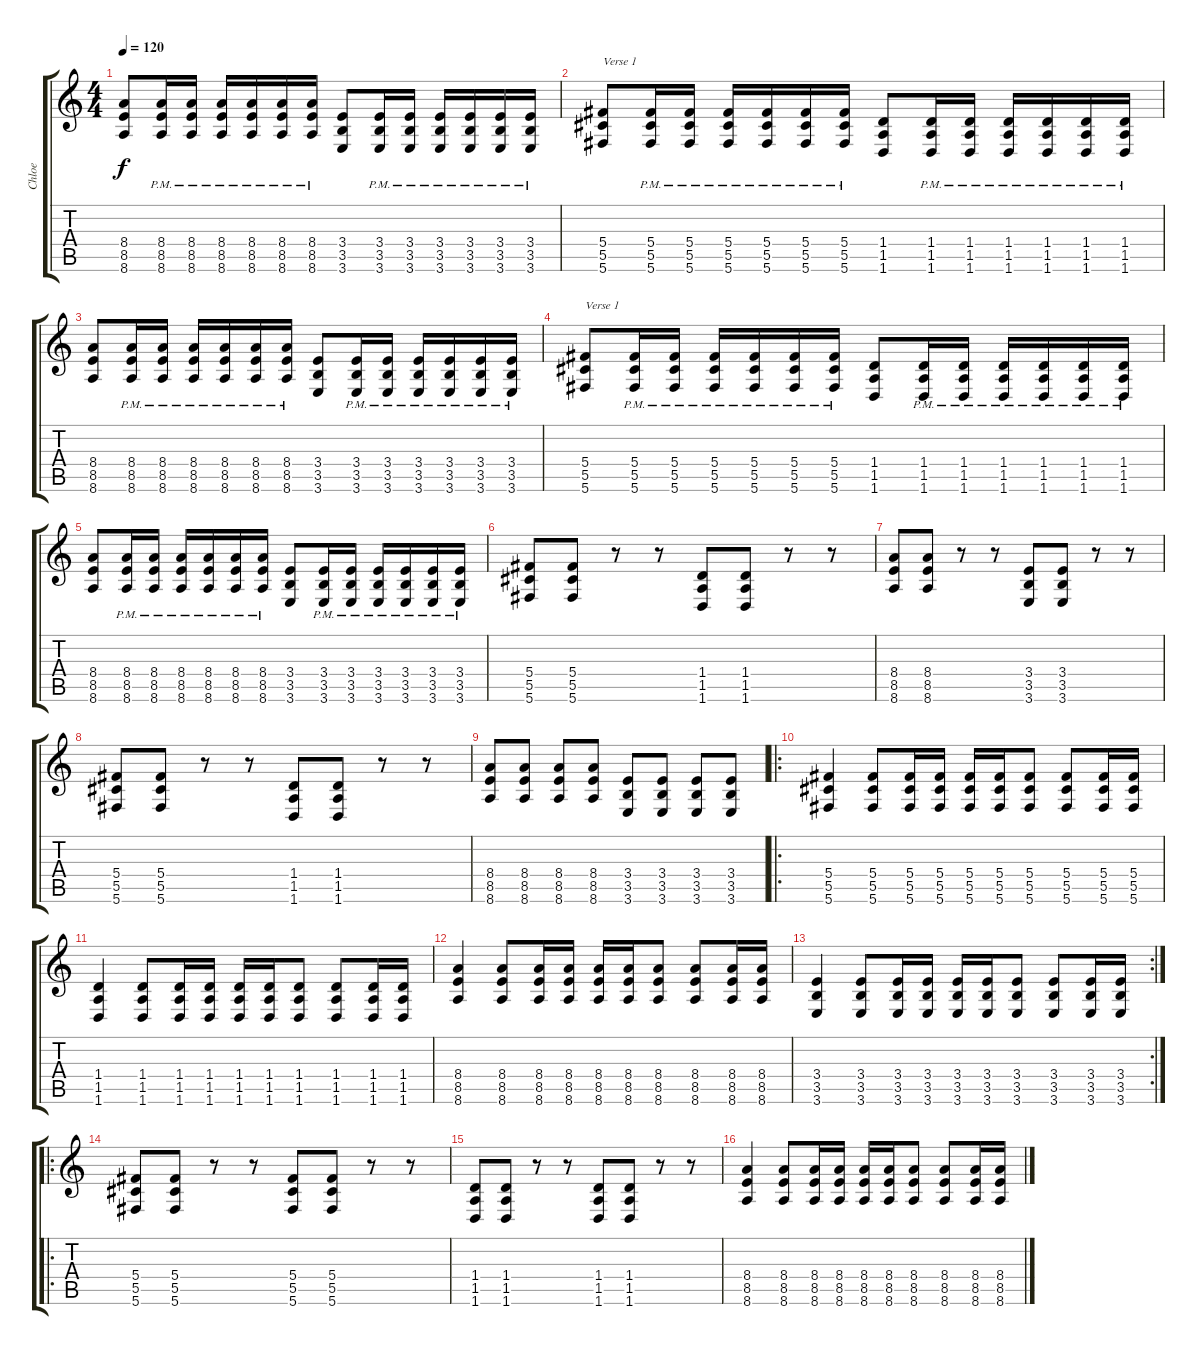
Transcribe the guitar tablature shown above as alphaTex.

\track ("Chloe" "Chloe") {instrument distortionguitar}
\staff {score tabs}
\tuning (Eb4 Bb3 Gb3 Db3 Ab2 Db2) {hide}
\ts (4 4)
\tempo 120
\clef g2
\ks c
(8.4 8.5 8.6).8{dy f} (8.4{pm} 8.5{pm} 8.6{pm}).16 (8.4{pm} 8.5{pm} 8.6{pm}).16 (8.4{pm} 8.5{pm} 8.6{pm}).16 (8.4{pm} 8.5{pm} 8.6{pm}).16 (8.4{pm} 8.5{pm} 8.6{pm}).16 (8.4{pm} 8.5{pm} 8.6{pm}).16 (3.4 3.5 3.6).8 (3.4{pm} 3.5{pm} 3.6{pm}).16 (3.4{pm} 3.5{pm} 3.6{pm}).16 (3.4{pm} 3.5{pm} 3.6{pm}).16 (3.4{pm} 3.5{pm} 3.6{pm}).16 (3.4{pm} 3.5{pm} 3.6{pm}).16 (3.4{pm} 3.5{pm} 3.6{pm}).16 |
(5.4 5.5 5.6).8{txt "Verse 1"} (5.4{pm} 5.5{pm} 5.6{pm}).16 (5.4{pm} 5.5{pm} 5.6{pm}).16 (5.4{pm} 5.5{pm} 5.6{pm}).16 (5.4{pm} 5.5{pm} 5.6{pm}).16 (5.4{pm} 5.5{pm} 5.6{pm}).16 (5.4{pm} 5.5{pm} 5.6{pm}).16 (1.4 1.5 1.6).8 (1.4{pm} 1.5{pm} 1.6{pm}).16 (1.4{pm} 1.5{pm} 1.6{pm}).16 (1.4{pm} 1.5{pm} 1.6{pm}).16 (1.4{pm} 1.5{pm} 1.6{pm}).16 (1.4{pm} 1.5{pm} 1.6{pm}).16 (1.4{pm} 1.5{pm} 1.6{pm}).16 |
(8.4 8.5 8.6).8 (8.4{pm} 8.5{pm} 8.6{pm}).16 (8.4{pm} 8.5{pm} 8.6{pm}).16 (8.4{pm} 8.5{pm} 8.6{pm}).16 (8.4{pm} 8.5{pm} 8.6{pm}).16 (8.4{pm} 8.5{pm} 8.6{pm}).16 (8.4{pm} 8.5{pm} 8.6{pm}).16 (3.4 3.5 3.6).8 (3.4{pm} 3.5{pm} 3.6{pm}).16 (3.4{pm} 3.5{pm} 3.6{pm}).16 (3.4{pm} 3.5{pm} 3.6{pm}).16 (3.4{pm} 3.5{pm} 3.6{pm}).16 (3.4{pm} 3.5{pm} 3.6{pm}).16 (3.4{pm} 3.5{pm} 3.6{pm}).16 |
(5.4 5.5 5.6).8{txt "Verse 1"} (5.4{pm} 5.5{pm} 5.6{pm}).16 (5.4{pm} 5.5{pm} 5.6{pm}).16 (5.4{pm} 5.5{pm} 5.6{pm}).16 (5.4{pm} 5.5{pm} 5.6{pm}).16 (5.4{pm} 5.5{pm} 5.6{pm}).16 (5.4{pm} 5.5{pm} 5.6{pm}).16 (1.4 1.5 1.6).8 (1.4{pm} 1.5{pm} 1.6{pm}).16 (1.4{pm} 1.5{pm} 1.6{pm}).16 (1.4{pm} 1.5{pm} 1.6{pm}).16 (1.4{pm} 1.5{pm} 1.6{pm}).16 (1.4{pm} 1.5{pm} 1.6{pm}).16 (1.4{pm} 1.5{pm} 1.6{pm}).16 |
(8.4 8.5 8.6).8 (8.4{pm} 8.5{pm} 8.6{pm}).16 (8.4{pm} 8.5{pm} 8.6{pm}).16 (8.4{pm} 8.5{pm} 8.6{pm}).16 (8.4{pm} 8.5{pm} 8.6{pm}).16 (8.4{pm} 8.5{pm} 8.6{pm}).16 (8.4{pm} 8.5{pm} 8.6{pm}).16 (3.4 3.5 3.6).8 (3.4{pm} 3.5{pm} 3.6{pm}).16 (3.4{pm} 3.5{pm} 3.6{pm}).16 (3.4{pm} 3.5{pm} 3.6{pm}).16 (3.4{pm} 3.5{pm} 3.6{pm}).16 (3.4{pm} 3.5{pm} 3.6{pm}).16 (3.4{pm} 3.5{pm} 3.6{pm}).16 |
(5.4 5.5 5.6).8 (5.4 5.5 5.6).8 r.8 r.8 (1.4 1.5 1.6).8 (1.4 1.5 1.6).8 r.8 r.8 |
(8.4 8.5 8.6).8 (8.4 8.5 8.6).8 r.8 r.8 (3.4 3.5 3.6).8 (3.4 3.5 3.6).8 r.8 r.8 |
(5.4 5.5 5.6).8 (5.4 5.5 5.6).8 r.8 r.8 (1.4 1.5 1.6).8 (1.4 1.5 1.6).8 r.8 r.8 |
(8.4 8.5 8.6).8 (8.4 8.5 8.6).8 (8.4 8.5 8.6).8 (8.4 8.5 8.6).8 (3.4 3.5 3.6).8 (3.4 3.5 3.6).8 (3.4 3.5 3.6).8 (3.4 3.5 3.6).8 |
\ro
(5.4 5.5 5.6).4 (5.4 5.5 5.6).8 (5.4 5.5 5.6).16 (5.4 5.5 5.6).16 (5.4 5.5 5.6).16 (5.4 5.5 5.6).16 (5.4 5.5 5.6).8 (5.4 5.5 5.6).8 (5.4 5.5 5.6).16 (5.4 5.5 5.6).16 |
(1.4 1.5 1.6).4 (1.4 1.5 1.6).8 (1.4 1.5 1.6).16 (1.4 1.5 1.6).16 (1.4 1.5 1.6).16 (1.4 1.5 1.6).16 (1.4 1.5 1.6).8 (1.4 1.5 1.6).8 (1.4 1.5 1.6).16 (1.4 1.5 1.6).16 |
(8.4 8.5 8.6).4 (8.4 8.5 8.6).8 (8.4 8.5 8.6).16 (8.4 8.5 8.6).16 (8.4 8.5 8.6).16 (8.4 8.5 8.6).16 (8.4 8.5 8.6).8 (8.4 8.5 8.6).8 (8.4 8.5 8.6).16 (8.4 8.5 8.6).16 |
\rc 2
(3.4 3.5 3.6).4 (3.4 3.5 3.6).8 (3.4 3.5 3.6).16 (3.4 3.5 3.6).16 (3.4 3.5 3.6).16 (3.4 3.5 3.6).16 (3.4 3.5 3.6).8 (3.4 3.5 3.6).8 (3.4 3.5 3.6).16 (3.4 3.5 3.6).16 |
\ro
(5.4 5.5 5.6).8 (5.4 5.5 5.6).8 r.8 r.8 (5.4 5.5 5.6).8 (5.4 5.5 5.6).8 r.8 r.8 |
(1.4 1.5 1.6).8 (1.4 1.5 1.6).8 r.8 r.8 (1.4 1.5 1.6).8 (1.4 1.5 1.6).8 r.8 r.8 |
(8.4 8.5 8.6).4 (8.4 8.5 8.6).8 (8.4 8.5 8.6).16 (8.4 8.5 8.6).16 (8.4 8.5 8.6).16 (8.4 8.5 8.6).16 (8.4 8.5 8.6).8 (8.4 8.5 8.6).8 (8.4 8.5 8.6).16 (8.4 8.5 8.6).16
